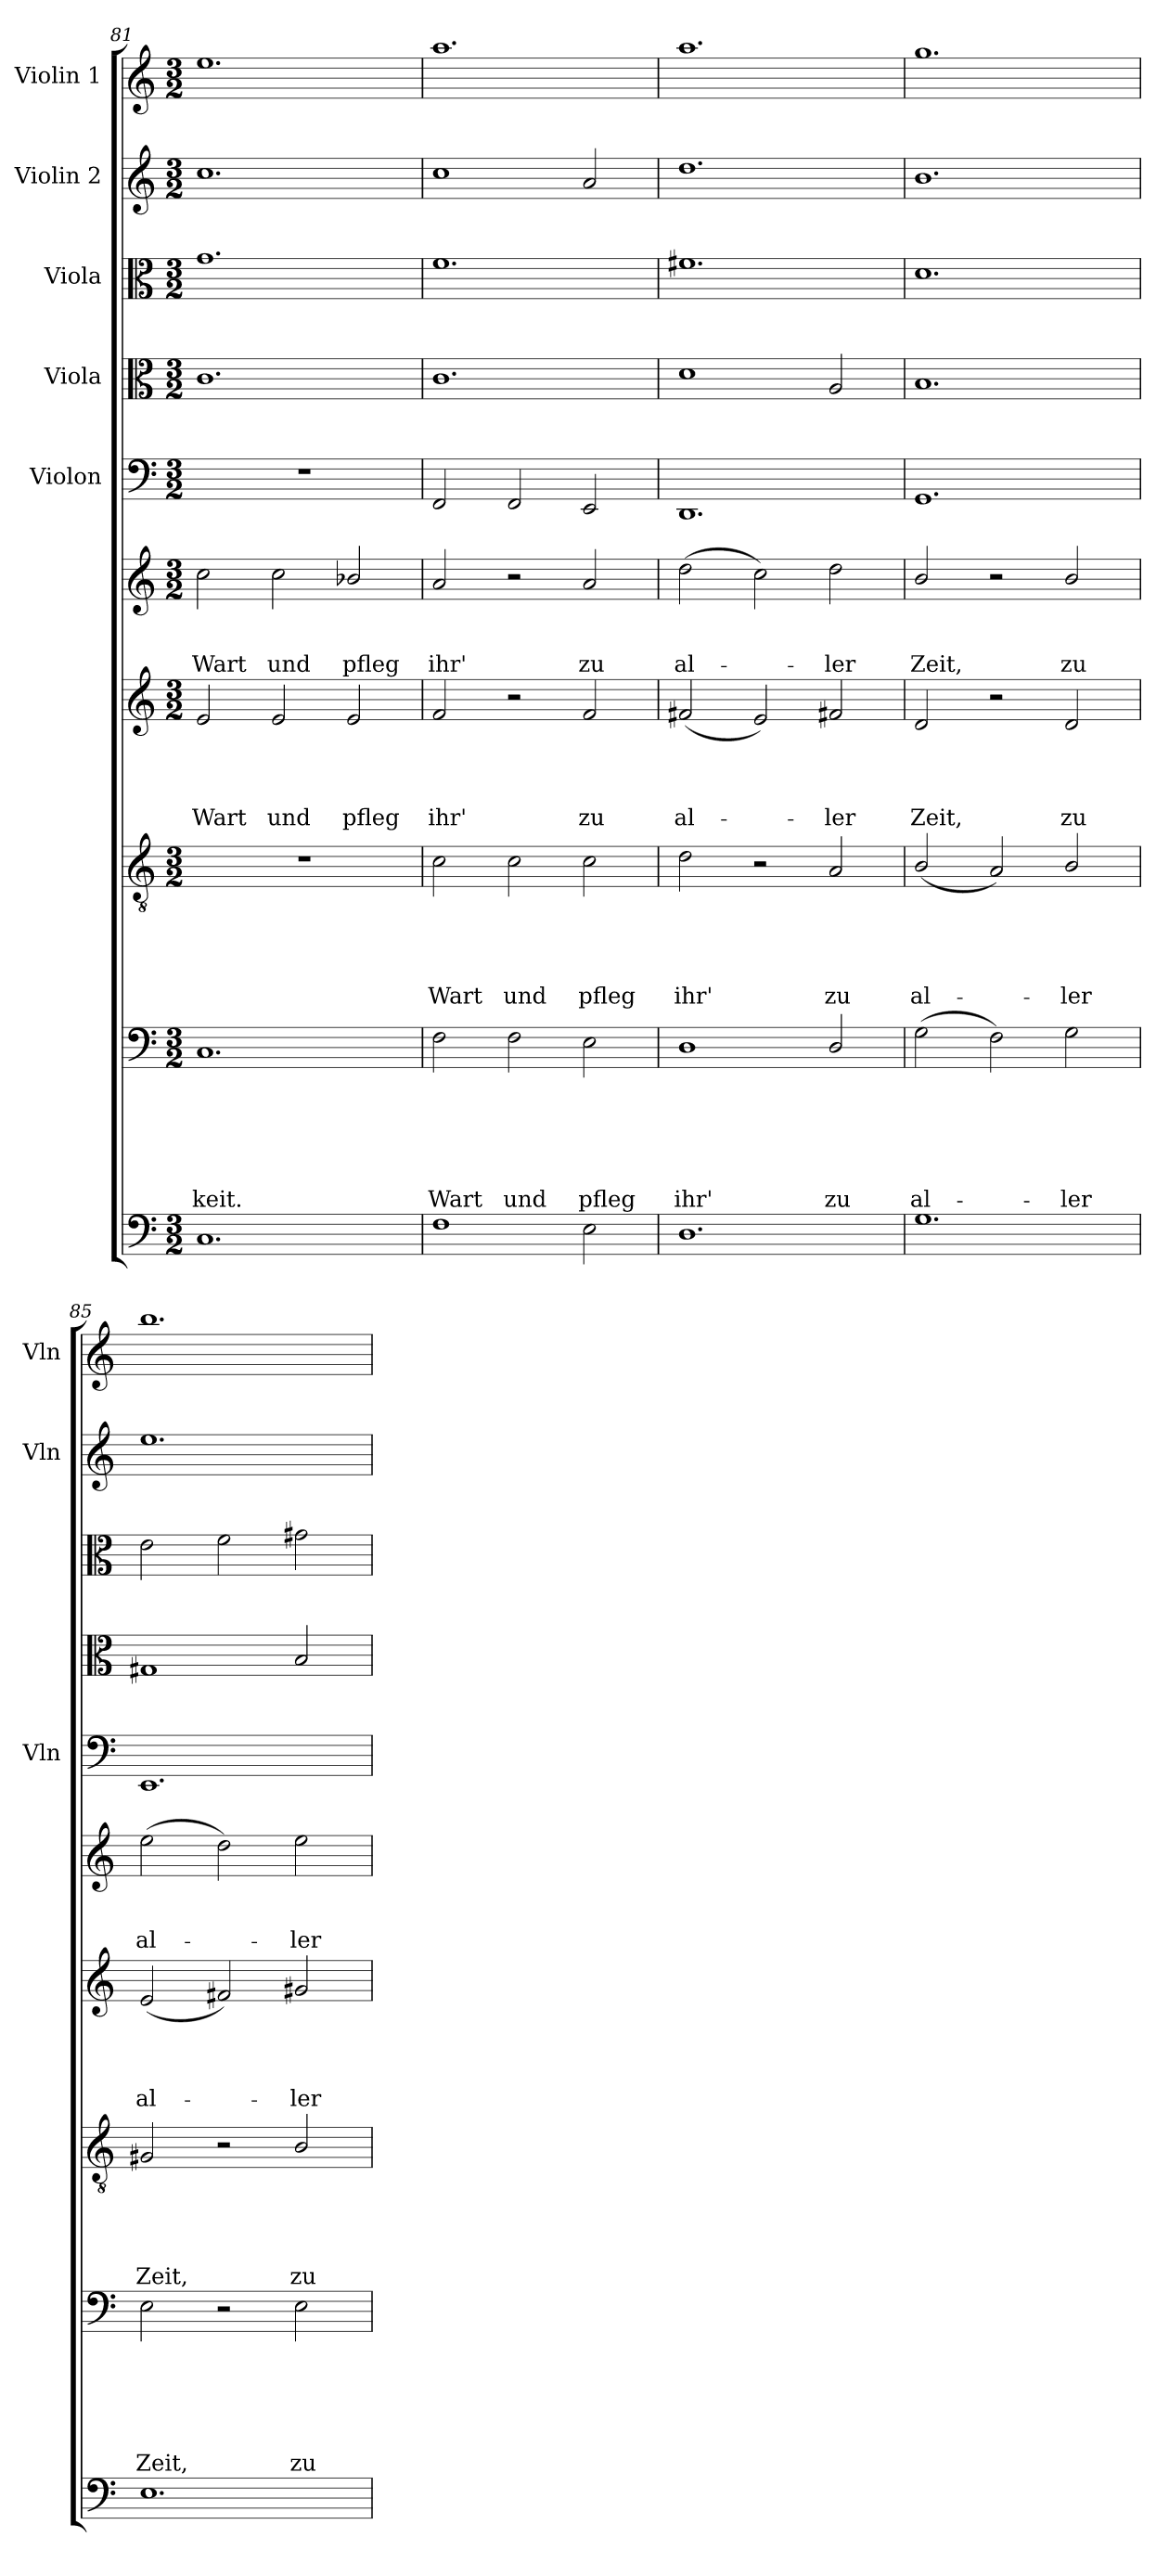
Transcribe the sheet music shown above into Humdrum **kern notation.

**kern	**kern	**text	**text	**text	**text	**text	**text	**kern	**text	**text	**text	**text	**text	**kern	**text	**text	**text	**text	**kern	**text	**text	**text	**kern	**kern	**kern	**kern	**kern
*part10	*part9	*part9	*part9	*part9	*part9	*part9	*part9	*part8	*part8	*part8	*part8	*part8	*part8	*part7	*part7	*part7	*part7	*part7	*part6	*part6	*part6	*part6	*part5	*part4	*part3	*part2	*part1
*staff10	*staff9	*staff9	*staff9	*staff9	*staff9	*staff9	*staff9	*staff8	*staff8	*staff8	*staff8	*staff8	*staff8	*staff7	*staff7	*staff7	*staff7	*staff7	*staff6	*staff6	*staff6	*staff6	*staff5	*staff4	*staff3	*staff2	*staff1
*	*	*	*	*	*	*	*	*	*	*	*	*	*	*	*	*	*	*	*	*	*	*	*I"Violon	*I"Viola	*I"Viola	*I"Violin 2	*I"Violin 1
*	*	*	*	*	*	*	*	*	*	*	*	*	*	*	*	*	*	*	*	*	*	*	*I'Vln	*	*	*I'Vln	*I'Vln
*clefF4	*clefF4	*	*	*	*	*	*	*clefGv2	*	*	*	*	*	*clefG2	*	*	*	*	*clefG2	*	*	*	*clefF4	*clefC3	*clefC3	*clefG2	*clefG2
*k[]	*k[]	*	*	*	*	*	*	*k[]	*	*	*	*	*	*k[]	*	*	*	*	*k[]	*	*	*	*k[]	*k[]	*k[]	*k[]	*k[]
*C:	*C:	*	*	*	*	*	*	*C:	*	*	*	*	*	*C:	*	*	*	*	*C:	*	*	*	*C:	*C:	*C:	*C:	*C:
*M3/2	*M3/2	*	*	*	*	*	*	*M3/2	*	*	*	*	*	*M3/2	*	*	*	*	*M3/2	*	*	*	*M3/2	*M3/2	*M3/2	*M3/2	*M3/2
=81	=81	=81	=81	=81	=81	=81	=81	=81	=81	=81	=81	=81	=81	=81	=81	=81	=81	=81	=81	=81	=81	=81	=81	=81	=81	=81	=81
!	!	!	!	!	!	!	!LO:LY:b	!LO:N:vis=1	!	!	!	!	!	!	!	!	!	!LO:LY:b	!	!	!	!LO:LY:b	!LO:N:vis=1	!	!	!	!
1.C	1.C	.	.	.	.	.	-keit.	1.r	.	.	.	.	.	2e/	.	.	.	Wart	2cc\	.	.	Wart	1.r	1.c	1.g	1.cc	1.ee
!	!	!	!	!	!	!	!	!	!	!	!	!	!	!	!	!	!	!LO:LY:b	!	!	!	!LO:LY:b	!	!	!	!	!
.	.	.	.	.	.	.	.	.	.	.	.	.	.	2e/	.	.	.	und	2cc\	.	.	und	.	.	.	.	.
!	!	!	!	!	!	!	!	!	!	!	!	!	!	!	!	!	!	!LO:LY:b	!	!	!	!LO:LY:b	!	!	!	!	!
.	.	.	.	.	.	.	.	.	.	.	.	.	.	2e/	.	.	.	pfleg	2b-X/	.	.	pfleg	.	.	.	.	.
=82	=82	=82	=82	=82	=82	=82	=82	=82	=82	=82	=82	=82	=82	=82	=82	=82	=82	=82	=82	=82	=82	=82	=82	=82	=82	=82	=82
!	!	!	!	!	!	!	!LO:LY:b	!	!	!	!	!	!LO:LY:b	!	!	!	!	!LO:LY:b	!	!	!	!LO:LY:b	!	!	!	!	!
1F	2F\	.	.	.	.	.	Wart	2c\	.	.	.	.	Wart	2f/	.	.	.	ihr'	2a/	.	.	ihr'	2FF/	1.c	1.f	1cc	1.aa
!	!	!	!	!	!	!	!LO:LY:b	!	!	!	!	!	!LO:LY:b	!	!	!	!	!	!	!	!	!	!	!	!	!	!
.	2F\	.	.	.	.	.	und	2c\	.	.	.	.	und	2r	.	.	.	.	2r	.	.	.	2FF/	.	.	.	.
!	!	!	!	!	!	!	!LO:LY:b	!	!	!	!	!	!LO:LY:b	!	!	!	!	!LO:LY:b	!	!	!	!LO:LY:b	!	!	!	!	!
2E\	2E\	.	.	.	.	.	pfleg	2c\	.	.	.	.	pfleg	2f/	.	.	.	zu	2a/	.	.	zu	2EE/	.	.	2a/	.
!!LO:PB:g=z
=83	=83	=83	=83	=83	=83	=83	=83	=83	=83	=83	=83	=83	=83	=83	=83	=83	=83	=83	=83	=83	=83	=83	=83	=83	=83	=83	=83
!	!	!	!	!	!	!	!LO:LY:b	!	!	!	!	!	!LO:LY:b	!	!	!	!	!LO:LY:b	!	!	!	!LO:LY:b	!	!	!	!	!
1.D	1D	.	.	.	.	.	ihr'	2d\	.	.	.	.	ihr'	(<2f#X/	.	.	.	al-	(>2dd\	.	.	al-	1.DD	1d	1.f#X	1.dd	1.aa
.	.	.	.	.	.	.	.	2r	.	.	.	.	.	2e/)	.	.	.	.	2cc\)	.	.	.	.	.	.	.	.
!	!	!	!	!	!	!	!LO:LY:b	!	!	!	!	!	!LO:LY:b	!	!	!	!	!LO:LY:b	!	!	!	!LO:LY:b	!	!	!	!	!
.	2D/	.	.	.	.	.	zu	2A/	.	.	.	.	zu	2f#X/	.	.	.	-ler	2dd\	.	.	-ler	.	2A/	.	.	.
=84	=84	=84	=84	=84	=84	=84	=84	=84	=84	=84	=84	=84	=84	=84	=84	=84	=84	=84	=84	=84	=84	=84	=84	=84	=84	=84	=84
!	!	!	!	!	!	!	!LO:LY:b	!	!	!	!	!	!LO:LY:b	!	!	!	!	!LO:LY:b	!	!	!	!LO:LY:b	!	!	!	!	!
1.G	(>2G\	.	.	.	.	.	al-	(<2B/	.	.	.	.	al-	2d/	.	.	.	Zeit,	2b/	.	.	Zeit,	1.GG	1.B	1.d	1.b	1.gg
.	2F\)	.	.	.	.	.	.	2A/)	.	.	.	.	.	2r	.	.	.	.	2r	.	.	.	.	.	.	.	.
!	!	!	!	!	!	!	!LO:LY:b	!	!	!	!	!	!LO:LY:b	!	!	!	!	!LO:LY:b	!	!	!	!LO:LY:b	!	!	!	!	!
.	2G\	.	.	.	.	.	-ler	2B/	.	.	.	.	-ler	2d/	.	.	.	zu	2b/	.	.	zu	.	.	.	.	.
=85	=85	=85	=85	=85	=85	=85	=85	=85	=85	=85	=85	=85	=85	=85	=85	=85	=85	=85	=85	=85	=85	=85	=85	=85	=85	=85	=85
!	!	!	!	!	!	!	!LO:LY:b	!	!	!	!	!	!LO:LY:b	!	!	!	!	!LO:LY:b	!	!	!	!LO:LY:b	!	!	!	!	!
1.E	2E\	.	.	.	.	.	Zeit,	2G#X/	.	.	.	.	Zeit,	(<2e/	.	.	.	al-	(>2ee\	.	.	al-	1.EE	1G#X	2e\	1.ee	1.bb
.	2r	.	.	.	.	.	.	2r	.	.	.	.	.	2f#X/)	.	.	.	.	2dd\)	.	.	.	.	.	2f\	.	.
!	!	!	!	!	!	!	!LO:LY:b	!	!	!	!	!	!LO:LY:b	!	!	!	!	!LO:LY:b	!	!	!	!LO:LY:b	!	!	!	!	!
.	2E\	.	.	.	.	.	zu	2B/	.	.	.	.	zu	2g#X/	.	.	.	-ler	2ee\	.	.	-ler	.	2B/	2g#X\	.	.
=	=	=	=	=	=	=	=	=	=	=	=	=	=	=	=	=	=	=	=	=	=	=	=	=	=	=	=
*-	*-	*-	*-	*-	*-	*-	*-	*-	*-	*-	*-	*-	*-	*-	*-	*-	*-	*-	*-	*-	*-	*-	*-	*-	*-	*-	*-
